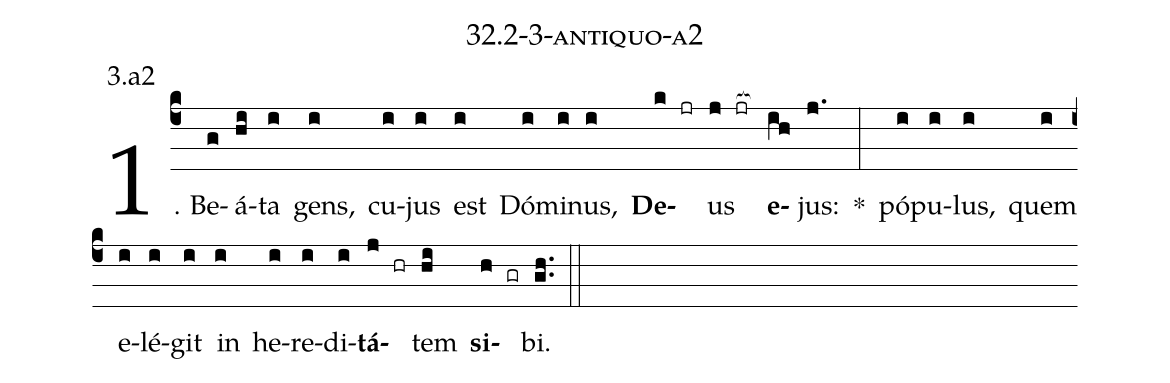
name: 32.2-3-antiquo-a2;
annotation: 3.a2;
%%
(c4)1. Be(g)á(hi)ta(i) gens,(i) cu(i)jus(i) est(i) Dó(i)mi(i)nus,(i) <b>De</b>(k jr)us(j jr[ocb:1{]) <b>e</b>(ih[ocb:0}])jus:(j.) *(:) pó(i)pu(i)lus,(i) quem(i) e(i)lé(i)git(i) in(i) he(i)re(i)di(i)<b>tá</b>(j hr)tem(hi) <b>si</b>(h gr)bi.(gh..) (::)
